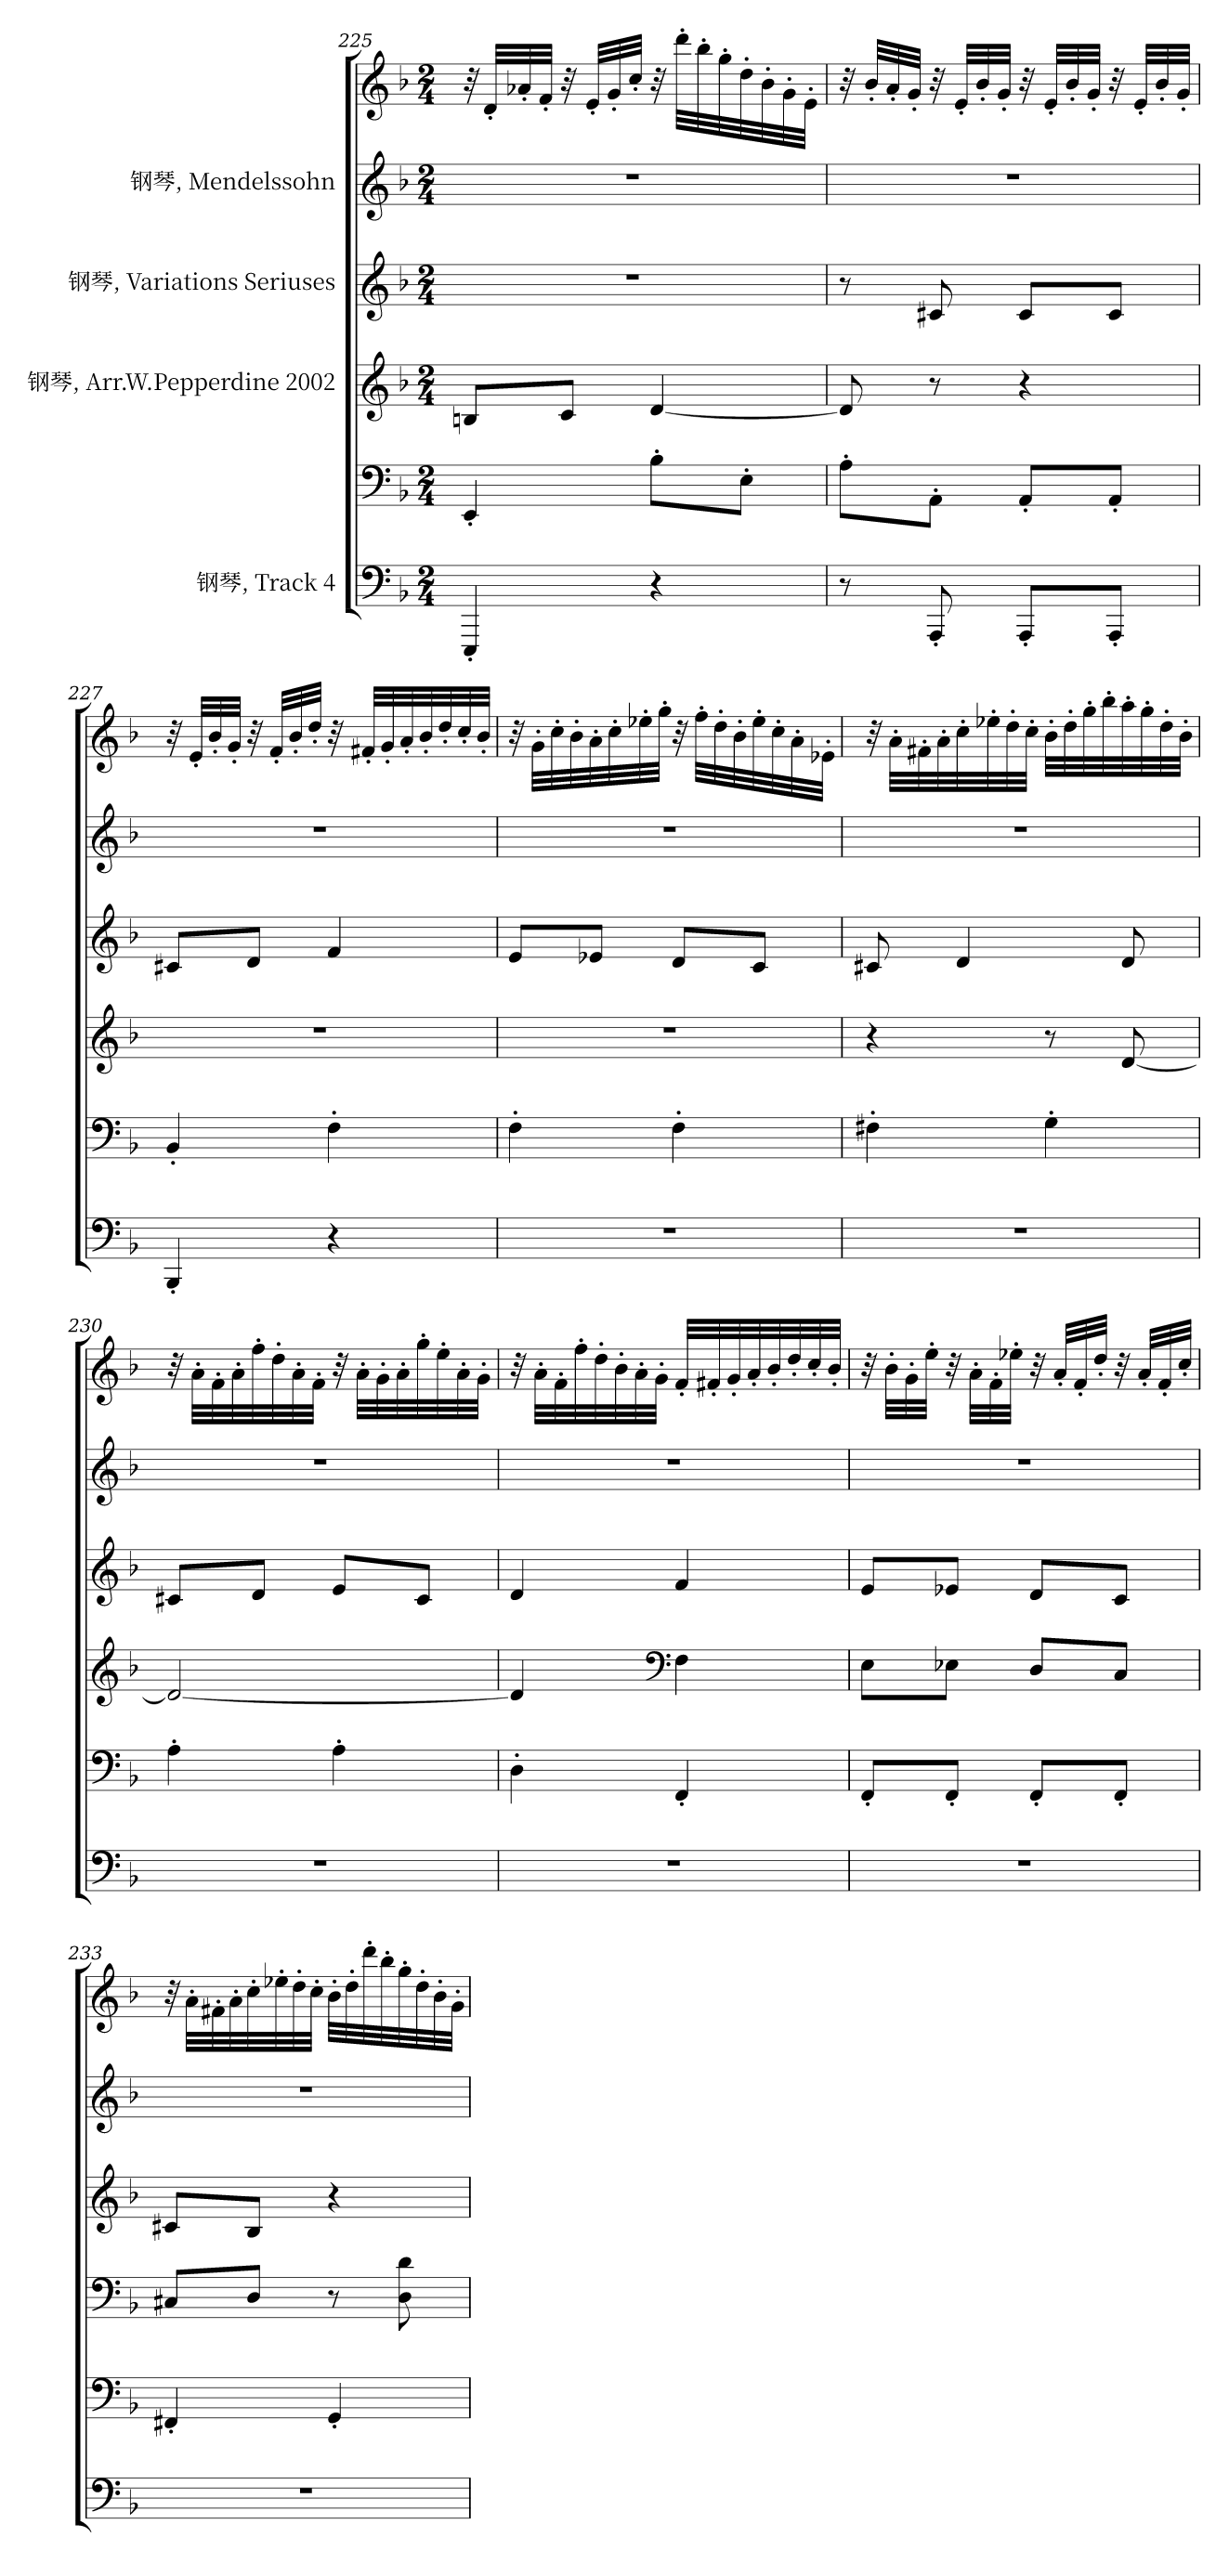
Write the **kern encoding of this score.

**kern	**kern	**kern	**kern	**kern	**kern
*part4	*part4	*part3	*part2	*part1	*part1
*staff6	*staff5	*staff4	*staff3	*staff2	*staff1
*I"钢琴, Track 4	*	*I"钢琴, Arr.W.Pepperdine 2002	*I"钢琴, Variations Seriuses	*I"钢琴, Mendelssohn	*
*clefF4	*clefF4	*clefG2	*clefG2	*clefG2	*clefG2
*k[b-]	*k[b-]	*k[b-]	*k[b-]	*k[b-]	*k[b-]
*M2/4	*M2/4	*M2/4	*M2/4	*M2/4	*M2/4
=225	=225	=225	=225	=225	=225
4EEE'/	4EE'/	8Bn/L	2r	2r	32r
.	.	.	.	.	32d'/LLL
.	.	.	.	.	32a-X'/
.	.	.	.	.	32f'/JJJ
.	.	8c/J	.	.	32r
.	.	.	.	.	32e'/LLL
.	.	.	.	.	32g'/
.	.	.	.	.	32cc'/JJJ
4r	8B-'\L	[4d/	.	.	32r
.	.	.	.	.	32ddd'\LLL
.	.	.	.	.	32bb-'\
.	.	.	.	.	32gg'\
.	8E'\J	.	.	.	32dd'\
.	.	.	.	.	32b-'\
.	.	.	.	.	32g'\
.	.	.	.	.	32e'\JJJ
!!LO:PB:g=z
=226	=226	=226	=226	=226	=226
8r	8A'\L	8d/]	8r	2r	32r
.	.	.	.	.	32b-'/LLL
.	.	.	.	.	32a'/
.	.	.	.	.	32g'/JJJ
8AAA'/	8AA'\J	8r	8c#X/	.	32r
.	.	.	.	.	32e'/LLL
.	.	.	.	.	32b-'/
.	.	.	.	.	32g'/JJJ
8AAA'/L	8AA'/L	4r	8c#/L	.	32r
.	.	.	.	.	32e'/LLL
.	.	.	.	.	32b-'/
.	.	.	.	.	32g'/JJJ
8AAA'/J	8AA'/J	.	8c#/J	.	32r
.	.	.	.	.	32e'/LLL
.	.	.	.	.	32b-'/
.	.	.	.	.	32g'/JJJ
=227	=227	=227	=227	=227	=227
4BBB-'/	4BB-'/	2r	8c#X/L	2r	32r
.	.	.	.	.	32e'/LLL
.	.	.	.	.	32b-'/
.	.	.	.	.	32g'/JJJ
.	.	.	8d/J	.	32r
.	.	.	.	.	32f'/LLL
.	.	.	.	.	32b-'/
.	.	.	.	.	32dd'/JJJ
4r	4F'\	.	4f/	.	32r
.	.	.	.	.	32f#X'/LLL
.	.	.	.	.	32g'/
.	.	.	.	.	32a'/
.	.	.	.	.	32b-'/
.	.	.	.	.	32dd'/
.	.	.	.	.	32cc'/
.	.	.	.	.	32b-'/JJJ
!!LO:LB:g=z
=228	=228	=228	=228	=228	=228
2r	4F'\	2r	8e/L	2r	32r
.	.	.	.	.	32g'\LLL
.	.	.	.	.	32cc'\
.	.	.	.	.	32b-'\
.	.	.	8e-X/J	.	32a'\
.	.	.	.	.	32cc'\
.	.	.	.	.	32ee-X'\
.	.	.	.	.	32gg'\JJJ
.	4F'\	.	8d/L	.	32r
.	.	.	.	.	32ff'\LLL
.	.	.	.	.	32dd'\
.	.	.	.	.	32b-'\
.	.	.	8c/J	.	32ee-'\
.	.	.	.	.	32cc'\
.	.	.	.	.	32a'\
.	.	.	.	.	32e-X'\JJJ
=229	=229	=229	=229	=229	=229
2r	4F#X'\	4r	8c#X/	2r	32r
.	.	.	.	.	32a'\LLL
.	.	.	.	.	32f#X'\
.	.	.	.	.	32a'\
.	.	.	4d/	.	32cc'\
.	.	.	.	.	32ee-X'\
.	.	.	.	.	32dd'\
.	.	.	.	.	32cc'\JJJ
.	4G'\	8r	.	.	32b-'\LLL
.	.	.	.	.	32dd'\
.	.	.	.	.	32gg'\
.	.	.	.	.	32bb-'\
.	.	[8d/	8d/	.	32aa'\
.	.	.	.	.	32gg'\
.	.	.	.	.	32dd'\
.	.	.	.	.	32b-'\JJJ
!!LO:PB:g=z
=230	=230	=230	=230	=230	=230
2r	4A'\	2d/_	8c#X/L	2r	32r
.	.	.	.	.	32a'\LLL
.	.	.	.	.	32f'\
.	.	.	.	.	32a'\
.	.	.	8d/J	.	32ff'\
.	.	.	.	.	32dd'\
.	.	.	.	.	32a'\
.	.	.	.	.	32f'\JJJ
.	4A'\	.	8e/L	.	32r
.	.	.	.	.	32a'\LLL
.	.	.	.	.	32g'\
.	.	.	.	.	32a'\
.	.	.	8c#/J	.	32gg'\
.	.	.	.	.	32ee'\
.	.	.	.	.	32a'\
.	.	.	.	.	32g'\JJJ
=231	=231	=231	=231	=231	=231
2r	4D'\	4d/]	4d/	2r	32r
.	.	.	.	.	32a'\LLL
.	.	.	.	.	32f'\
.	.	.	.	.	32ff'\
.	.	.	.	.	32dd'\
.	.	.	.	.	32b-'\
.	.	.	.	.	32a'\
.	.	.	.	.	32g'\JJJ
*	*	*clefF4	*	*	*
.	4FF'/	4F\	4f/	.	32f'/LLL
.	.	.	.	.	32f#X'/
.	.	.	.	.	32g'/
.	.	.	.	.	32a'/
.	.	.	.	.	32b-'/
.	.	.	.	.	32dd'/
.	.	.	.	.	32cc'/
.	.	.	.	.	32b-'/JJJ
!!LO:LB:g=z
=232	=232	=232	=232	=232	=232
2r	8FF'/L	8E\L	8e/L	2r	32r
.	.	.	.	.	32b-'\LLL
.	.	.	.	.	32g'\
.	.	.	.	.	32ee'\JJJ
.	8FF'/J	8E-X\J	8e-X/J	.	32r
.	.	.	.	.	32a'\LLL
.	.	.	.	.	32f'\
.	.	.	.	.	32ee-X'\JJJ
.	8FF'/L	8D/L	8d/L	.	32r
.	.	.	.	.	32a'/LLL
.	.	.	.	.	32f'/
.	.	.	.	.	32dd'/JJJ
.	8FF'/J	8C/J	8c/J	.	32r
.	.	.	.	.	32a'/LLL
.	.	.	.	.	32f'/
.	.	.	.	.	32cc'/JJJ
=233	=233	=233	=233	=233	=233
2r	4FF#X'/	8C#X/L	8c#X/L	2r	32r
.	.	.	.	.	32a'\LLL
.	.	.	.	.	32f#X'\
.	.	.	.	.	32a'\
.	.	8D/J	8B-/J	.	32cc'\
.	.	.	.	.	32ee-X'\
.	.	.	.	.	32dd'\
.	.	.	.	.	32cc'\JJJ
.	4GG'/	8r	4r	.	32b-'\LLL
.	.	.	.	.	32dd'\
.	.	.	.	.	32ddd'\
.	.	.	.	.	32bb-'\
.	.	8D\ 8d\	.	.	32gg'\
.	.	.	.	.	32dd'\
.	.	.	.	.	32b-'\
.	.	.	.	.	32g'\JJJ
=	=	=	=	=	=
*-	*-	*-	*-	*-	*-
